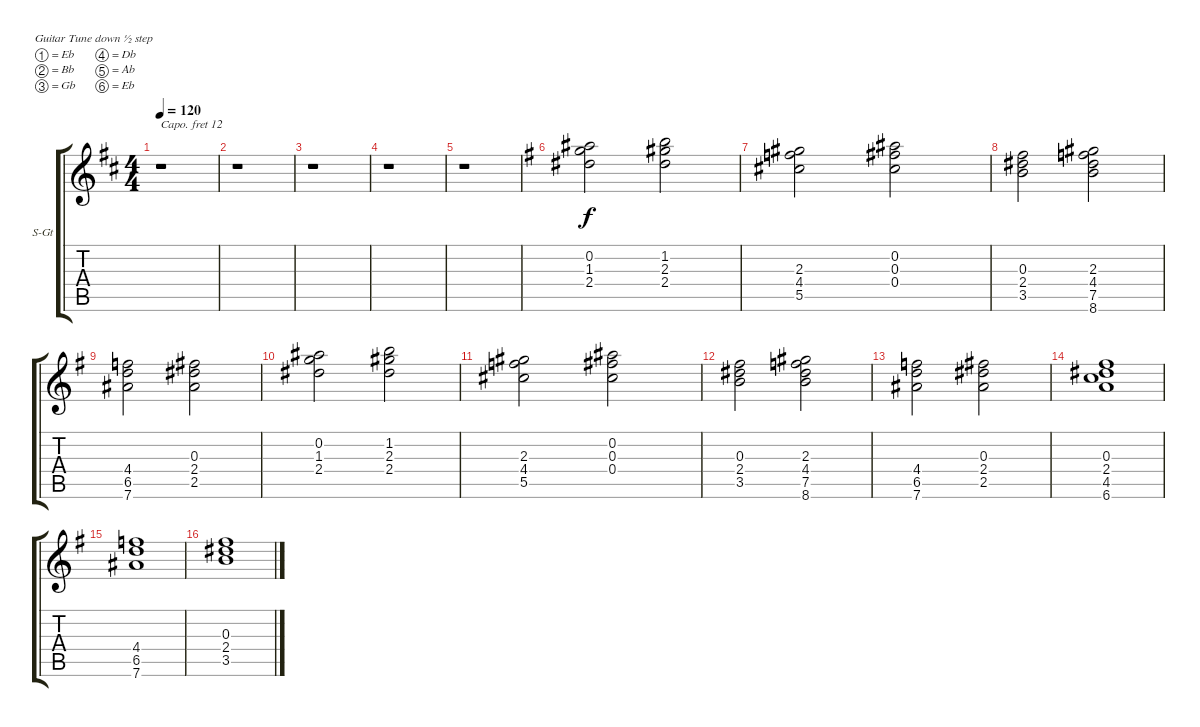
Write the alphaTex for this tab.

\bracketExtendMode groupsimilarinstruments
\firstSystemTrackNameOrientation horizontal
\otherSystemsTrackNameOrientation horizontal
\track ("Keyboard - Derek Sherinian" "S-Gt") {mute instrument choiraahs}
\staff {score tabs}
\capo 12
\tuning (Eb4 Bb3 Gb3 Db3 Ab2 Eb2)
\displaytranspose 12
\ts (4 4)
\tempo 120
\clef g2
\ks bminor
r.1{dy f} |
r.1 |
r.1 |
r.1 |
r.1 |
\ks eminor
(0.2 1.3 2.4).2 (1.2 2.3 2.4).2 |
(2.3 4.4 5.5).2 (0.2 0.3 0.4).2 |
(0.3 2.4 3.5).2 (2.3 4.4 7.5 8.6).2 |
(4.4 6.5 7.6).2 (0.3 2.4 2.5).2 |
(0.2 1.3 2.4).2 (1.2 2.3 2.4).2 |
(2.3 4.4 5.5).2 (0.2 0.3 0.4).2 |
(0.3 2.4 3.5).2 (2.3 4.4 7.5 8.6).2 |
(4.4 6.5 7.6).2 (0.3 2.4 2.5).2 |
(0.3 2.4 4.5 6.6).1 |
(4.4 6.5 7.6).1 |
(0.3 2.4 3.5).1
